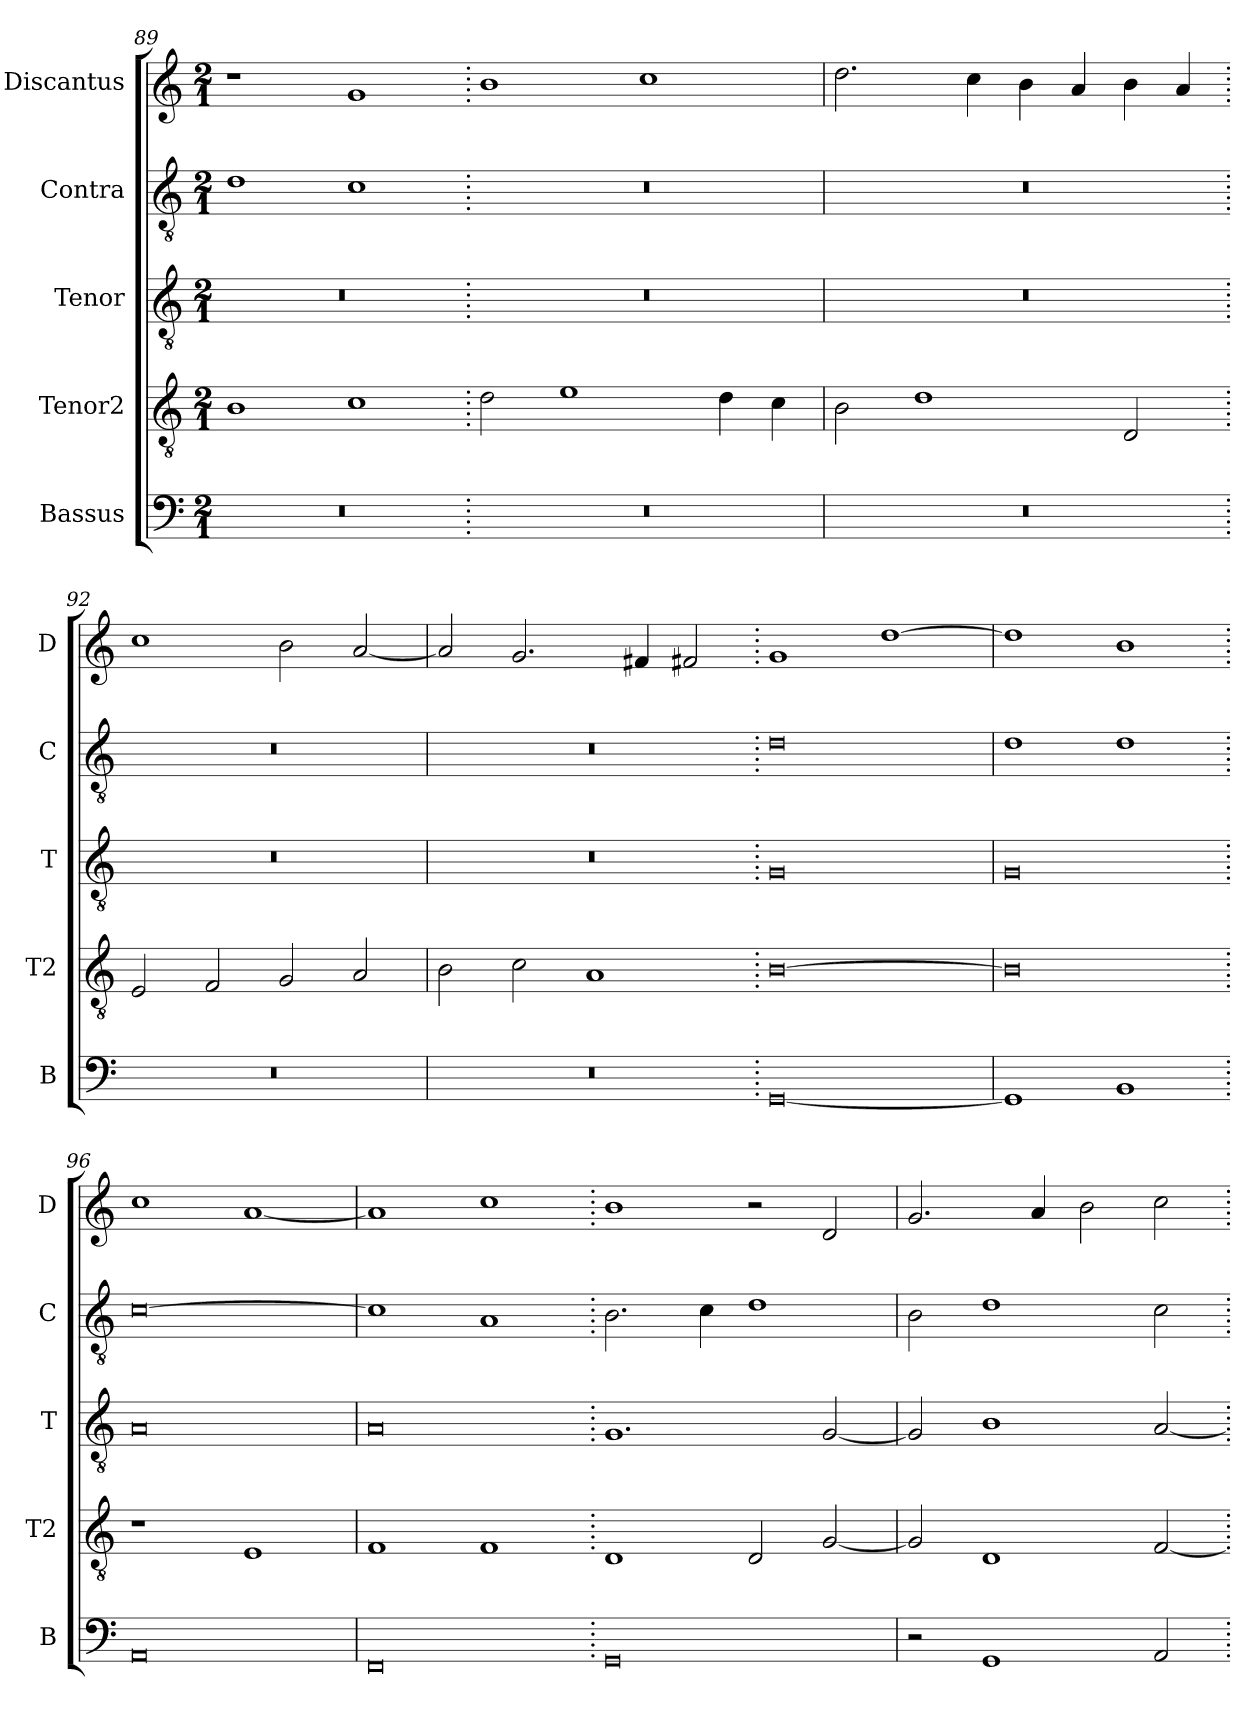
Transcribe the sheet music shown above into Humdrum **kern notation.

**kern	**kern	**kern	**kern	**kern
*part5	*part4	*part3	*part2	*part1
*staff5	*staff4	*staff3	*staff2	*staff1
*I"Bassus	*I"Tenor2	*I"Tenor	*I"Contra	*I"Discantus
*I'B	*I'T2	*I'T	*I'C	*I'D
*clefF4	*clefGv2	*clefGv2	*clefGv2	*clefG2
*k[]	*k[]	*k[]	*k[]	*k[]
*M2/1	*M2/1	*M2/1	*M2/1	*M2/1
=89	=89	=89	=89	=89
0r	1B	0r	1d	1r
.	1c	.	1c	1g
=90.	=90.	=90.	=90.	=90.
0r	2d\	0r	0r	1b
.	1e	.	.	.
.	.	.	.	1cc
.	4d\	.	.	.
.	4c\	.	.	.
=91	=91	=91	=91	=91
0r	2B\	0r	0r	2.dd\
.	1d	.	.	.
.	.	.	.	4cc\
.	.	.	.	4b\
.	.	.	.	4a/
.	2D/	.	.	4b\
.	.	.	.	4a/
=92.	=92.	=92.	=92.	=92.
0r	2E/	0r	0r	1cc
.	2F/	.	.	.
.	2G/	.	.	2b\
.	2A/	.	.	[2a/
=93	=93	=93	=93	=93
0r	2B\	0r	0r	2a/]
.	2c\	.	.	2.g/
.	1A	.	.	.
.	.	.	.	4f#X/
.	.	.	.	2f#X/
=94.	=94.	=94.	=94.	=94.
[0GG	[0B	0G	0d	1g
.	.	.	.	[1dd
=95	=95	=95	=95	=95
1GG]	0B]	0G	1d	1dd]
1BB	.	.	1d	1b
=96.	=96.	=96.	=96.	=96.
0AA	1r	0A	[0c	1cc
.	1E	.	.	[1a
=97	=97	=97	=97	=97
0FF	1F	0A	1c]	1a]
.	1F	.	1A	1cc
=98.	=98.	=98.	=98.	=98.
0GG	1D	1.G	2.B\	1b
.	.	.	4c\	.
.	2D/	.	1d	2r
.	[2G/	[2G/	.	2d/
=99	=99	=99	=99	=99
2r	2G/]	2G/]	2B\	2.g/
1GG	1D	1B	1d	.
.	.	.	.	4a/
.	.	.	.	2b\
2AA/	[2F/	[2A/	2c\	2cc\
=.	=.	=.	=.	=.
*-	*-	*-	*-	*-
